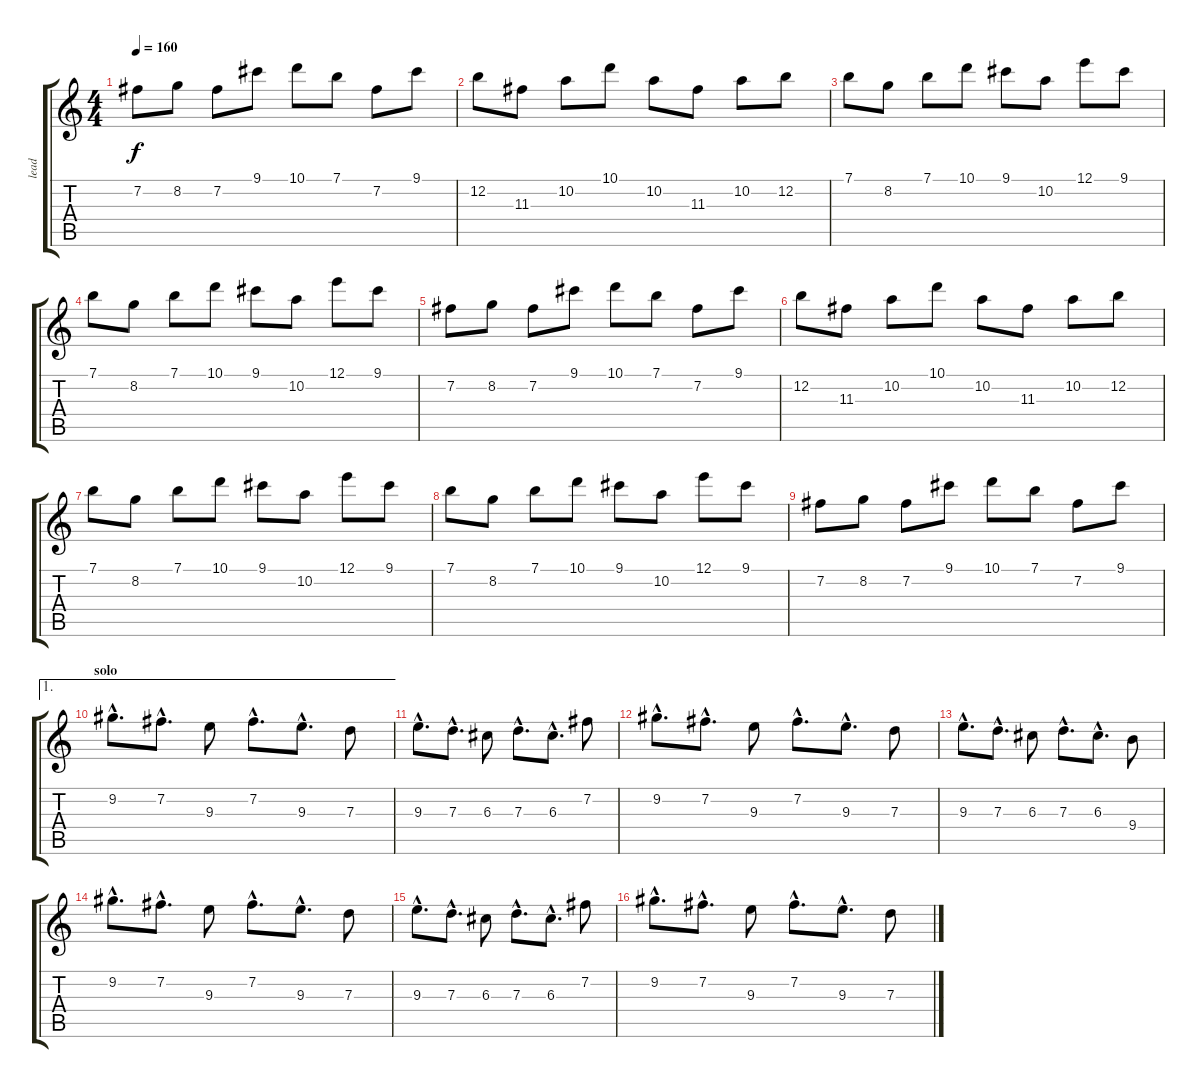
\track ("lead" "lead") {instrument overdrivenguitar}
\staff {score tabs}
\tuning (E4 B3 G3 D3 A2 E2) {hide}
\ts (4 4)
\tempo 160
\clef g2
\ks c
7.2.8{dy f} 8.2.8 7.2.8 9.1.8 10.1.8 7.1.8 7.2.8 9.1.8 |
12.2.8 11.3.8 10.2.8 10.1.8 10.2.8 11.3.8 10.2.8 12.2.8 |
7.1.8 8.2.8 7.1.8 10.1.8 9.1.8 10.2.8 12.1.8 9.1.8 |
7.1.8 8.2.8 7.1.8 10.1.8 9.1.8 10.2.8 12.1.8 9.1.8 |
7.2.8 8.2.8 7.2.8 9.1.8 10.1.8 7.1.8 7.2.8 9.1.8 |
12.2.8 11.3.8 10.2.8 10.1.8 10.2.8 11.3.8 10.2.8 12.2.8 |
7.1.8 8.2.8 7.1.8 10.1.8 9.1.8 10.2.8 12.1.8 9.1.8 |
7.1.8 8.2.8 7.1.8 10.1.8 9.1.8 10.2.8 12.1.8 9.1.8 |
7.2.8 8.2.8 7.2.8 9.1.8 10.1.8 7.1.8 7.2.8 9.1.8 |
\ae 1
\section ("" "solo")
9.2{hac}.8{d volume 16 balance 4} 7.2{hac}.8{d} 9.3.8 7.2{hac}.8{d} 9.3{hac}.8{d} 7.3.8 |
9.3{hac}.8{d} 7.3{hac}.8{d} 6.3.8 7.3{hac}.8{d} 6.3{hac}.8{d} 7.2.8 |
9.2{hac}.8{d} 7.2{hac}.8{d} 9.3.8 7.2{hac}.8{d} 9.3{hac}.8{d} 7.3.8 |
9.3{hac}.8{d} 7.3{hac}.8{d} 6.3.8 7.3{hac}.8{d} 6.3{hac}.8{d} 9.4.8 |
9.2{hac}.8{d} 7.2{hac}.8{d} 9.3.8 7.2{hac}.8{d} 9.3{hac}.8{d} 7.3.8 |
9.3{hac}.8{d} 7.3{hac}.8{d} 6.3.8 7.3{hac}.8{d} 6.3{hac}.8{d} 7.2.8 |
9.2{hac}.8{d} 7.2{hac}.8{d} 9.3.8 7.2{hac}.8{d} 9.3{hac}.8{d} 7.3.8
